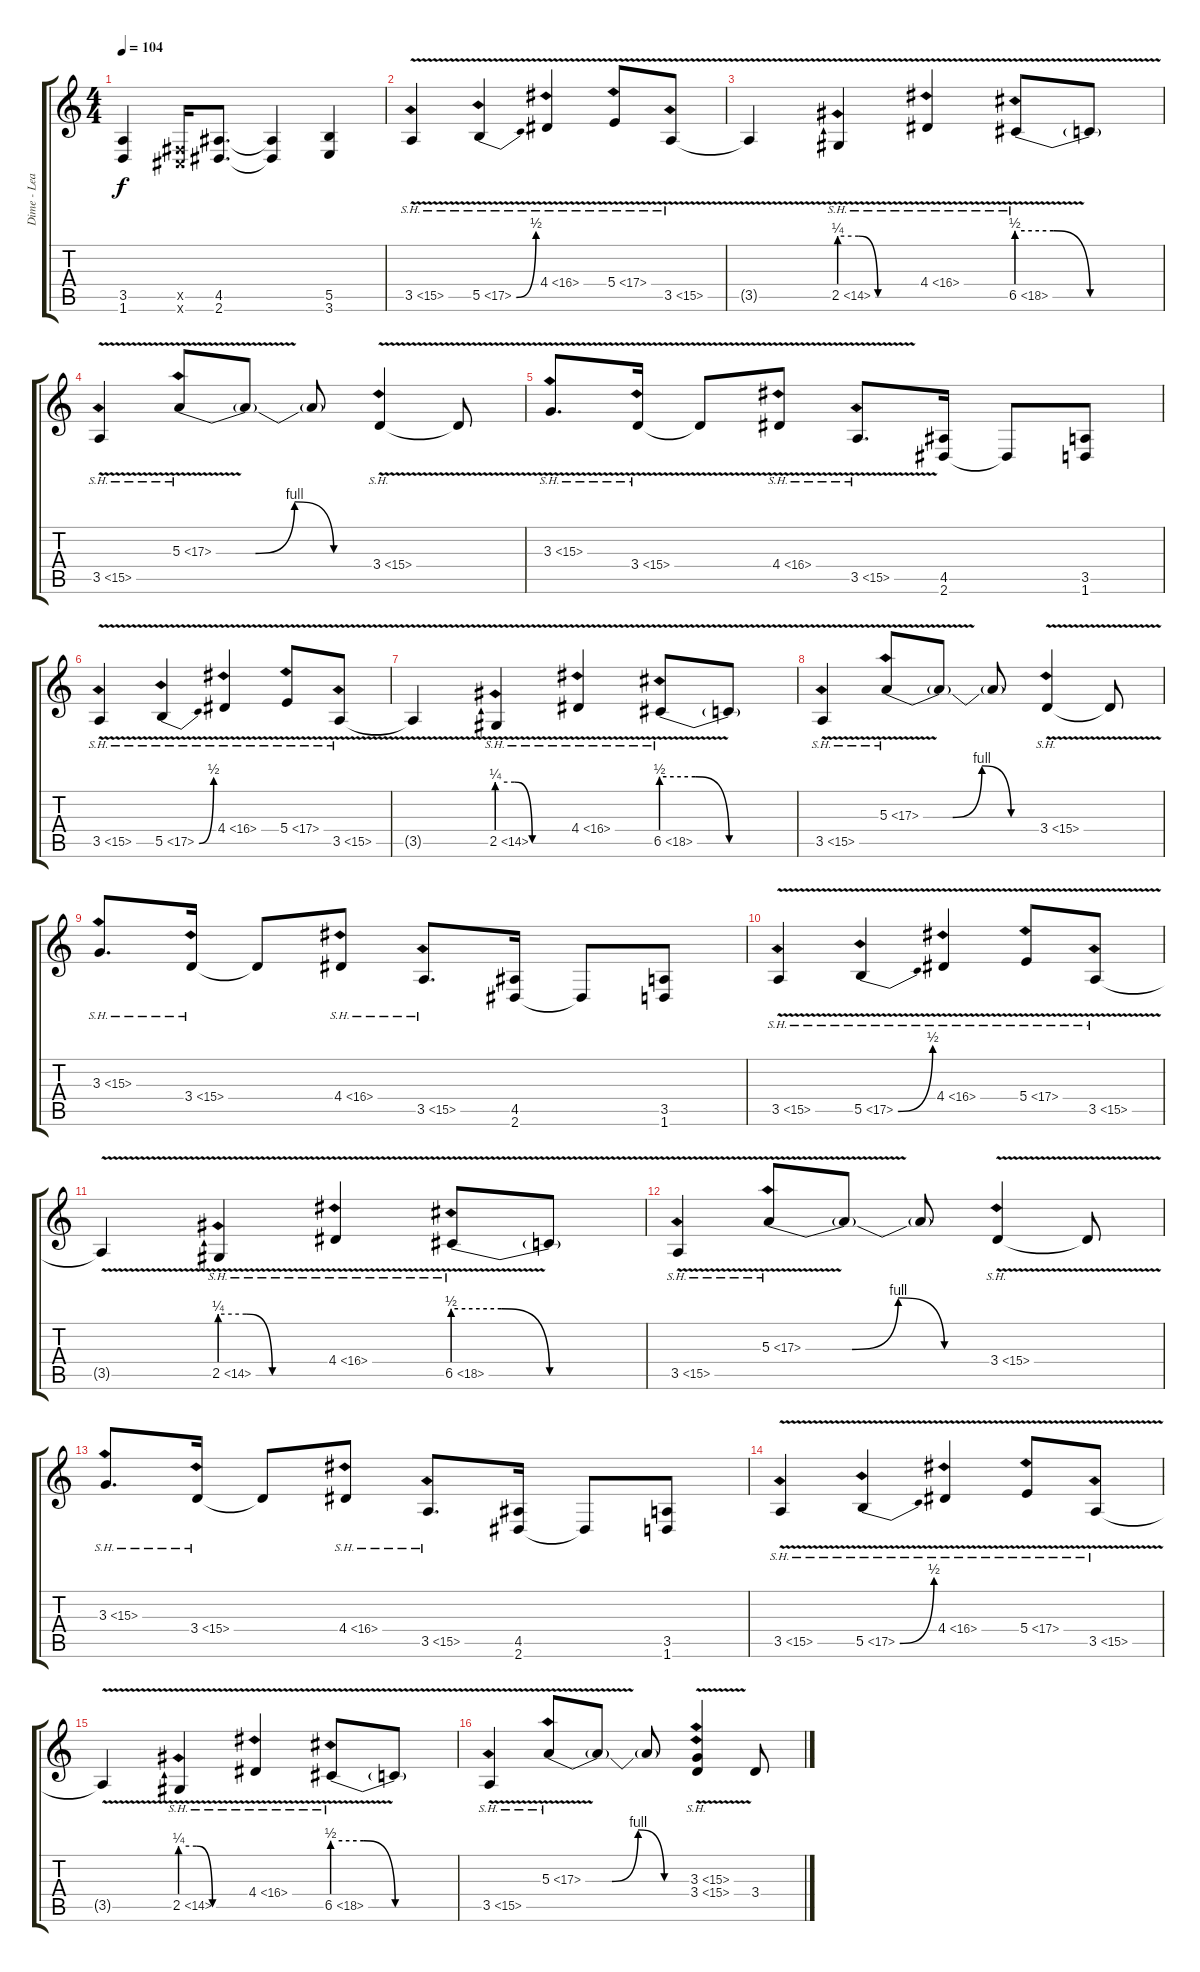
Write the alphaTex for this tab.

\track ("Dime - Lead Guitar" "Dime - Lea") {instrument overdrivenguitar}
\staff {score tabs}
\tuning (Db4 Ab3 E3 B2 Gb2 Db2) {hide}
\ts (4 4)
\tempo 104
\clef g2
\ks c
(3.5 1.6).4{dy f} (0.5{x} 0.6{x}).16 (4.5 2.6).8{d} (4.5{t} 2.6{t}).4 (5.5 3.6).4 |
3.5{sh 12 v}.4 5.5{be (bend 0 0 60 2) sh 12 v}.4 4.4{sh 12 v}.4 5.4{sh 12 v}.8 3.5{sh 12 v}.8 |
3.5{v t}.4 2.5{be (custom 0 1 15 1 30 0 60 0) sh 12 v}.4 4.4{sh 12 v}.4 6.5{be (custom 0 2 15 2 30 0 60 0) sh 12 v}.8 6.5{t}.8 |
3.5{sh 12 v}.4 5.3{be (custom 0 0 10 0 15 0 30 4 45 0 60 0) sh 12 v}.8 5.3{t}.8 5.3{t}.8 3.4{sh 12 v}.4 3.4{t}.8 |
3.3{sh 12 v}.8{d} 3.4{sh 12 v}.16 3.4{t}.8 4.4{sh 12 v}.8 3.5{sh 12 v}.8{d} (4.5 2.6).16 2.6{t}.8 (3.5 1.6).8 |
3.5{sh 12 v}.4 5.5{be (bend 0 0 60 2) sh 12 v}.4 4.4{sh 12 v}.4 5.4{sh 12 v}.8 3.5{sh 12 v}.8 |
3.5{v t}.4 2.5{be (custom 0 1 15 1 30 0 60 0) sh 12 v}.4 4.4{sh 12 v}.4 6.5{be (custom 0 2 15 2 30 0 60 0) sh 12 v}.8 6.5{t}.8 |
3.5{sh 12 v}.4 5.3{be (custom 0 0 10 0 15 0 30 4 45 0 60 0) sh 12 v}.8 5.3{t}.8 5.3{t}.8 3.4{sh 12 v}.4 3.4{t}.8 |
3.3{sh 12}.8{d} 3.4{sh 12}.16 3.4{t}.8 4.4{sh 12}.8 3.5{sh 12}.8{d} (4.5 2.6).16 2.6{t}.8 (3.5 1.6).8 |
3.5{sh 12 v}.4 5.5{be (bend 0 0 60 2) sh 12 v}.4 4.4{sh 12 v}.4 5.4{sh 12 v}.8 3.5{sh 12 v}.8 |
3.5{v t}.4 2.5{be (custom 0 1 15 1 30 0 60 0) sh 12 v}.4 4.4{sh 12 v}.4 6.5{be (custom 0 2 15 2 30 0 60 0) sh 12 v}.8 6.5{t}.8 |
3.5{sh 12 v}.4 5.3{be (custom 0 0 10 0 15 0 30 4 45 0 60 0) sh 12 v}.8 5.3{t}.8 5.3{t}.8 3.4{sh 12 v}.4 3.4{t}.8 |
3.3{sh 12}.8{d} 3.4{sh 12}.16 3.4{t}.8 4.4{sh 12}.8 3.5{sh 12}.8{d} (4.5 2.6).16 2.6{t}.8 (3.5 1.6).8 |
3.5{sh 12 v}.4 5.5{be (bend 0 0 60 2) sh 12 v}.4 4.4{sh 12 v}.4 5.4{sh 12 v}.8 3.5{sh 12 v}.8 |
3.5{v t}.4 2.5{be (custom 0 1 15 1 30 0 60 0) sh 12 v}.4 4.4{sh 12 v}.4 6.5{be (custom 0 2 15 2 30 0 60 0) sh 12 v}.8 6.5{t}.8 |
3.5{sh 12 v}.4 5.3{be (custom 0 0 10 0 15 0 30 4 45 0 60 0) sh 12 v}.8 5.3{t}.8 5.3{t}.8 (3.3{sh 12 v} 3.4{sh 12 v}).4 3.4.8
